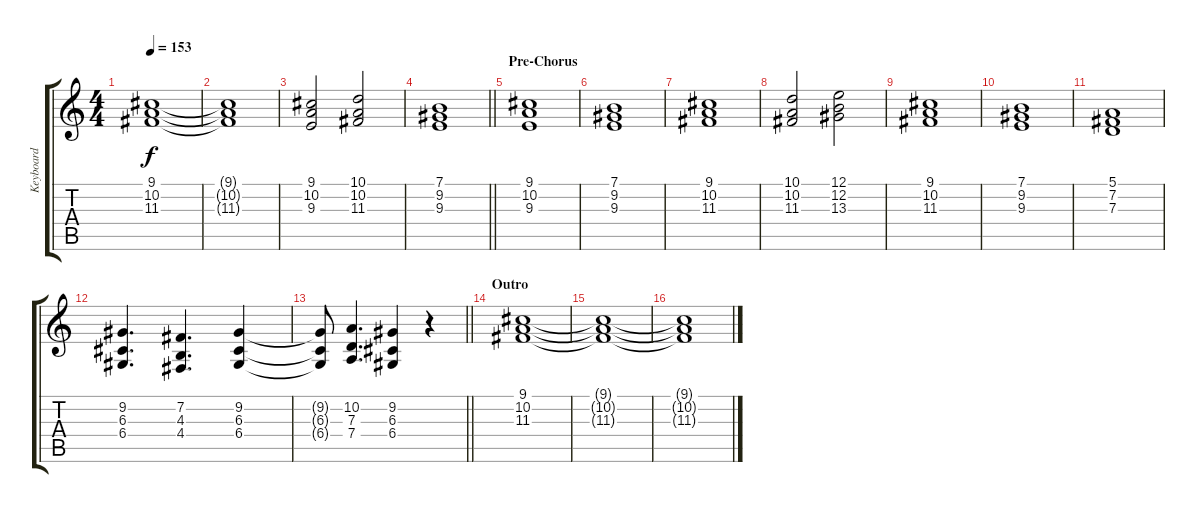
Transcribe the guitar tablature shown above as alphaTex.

\track ("Keyboard" "Keyboard") {instrument stringensemble1}
\staff {score tabs}
\tuning (E4 B3 G3 D3 A2 E2) {hide}
\ts (4 4)
\tempo 153
\clef g2
\ks c
(9.1 10.2 11.3).1{dy f} |
(9.1{t} 10.2{t} 11.3{t}).1 |
(9.1 10.2 9.3).2 (10.1 10.2 11.3).2 |
\barLineRight lightlight
(7.1 9.2 9.3).1 |
\section ("" "Pre-Chorus")
(9.1 10.2 9.3).1 |
(7.1 9.2 9.3).1 |
(9.1 10.2 11.3).1 |
(10.1 10.2 11.3).2 (12.1 12.2 13.3).2 |
(9.1 10.2 11.3).1 |
(7.1 9.2 9.3).1 |
(5.1 7.2 7.3).1 |
(9.2 6.3 6.4).4{d} (7.2 4.3 4.4).4{d} (9.2 6.3 6.4).4 |
\barLineRight lightlight
(9.2{t} 6.3{t} 6.4{t}).8 (10.2 7.3 7.4).4{d} (9.2 6.3 6.4).4 r.4 |
\section ("" "Outro")
(9.1 10.2 11.3).1 |
(9.1{t} 10.2{t} 11.3{t}).1 |
(9.1{t} 10.2{t} 11.3{t}).1
